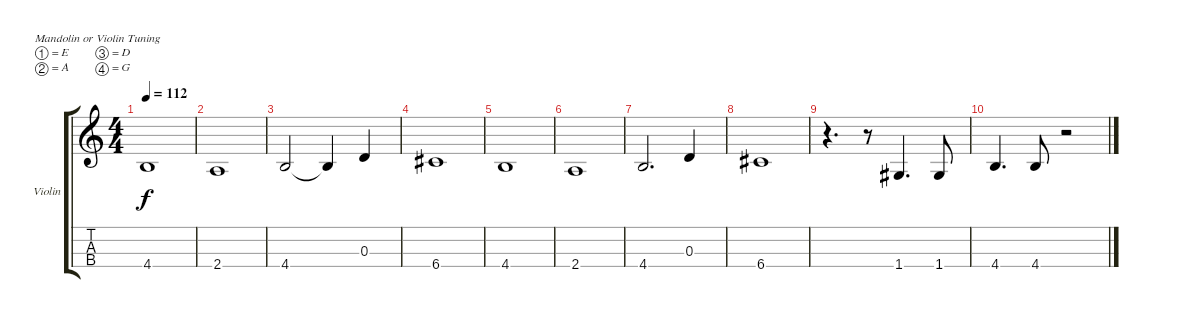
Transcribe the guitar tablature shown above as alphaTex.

\defaultSystemsLayout 4
\bracketExtendMode groupsimilarinstruments
\firstSystemTrackNameOrientation horizontal
\otherSystemsTrackNameOrientation horizontal
\track ("Violin" "Violin") {instrument violin}
\staff {score tabs}
\tuning (E5 A4 D4 G3)
\ts (4 4)
\tempo 112
\clef g2
\scale
0.333333
\ks c
4.4.1{dy f} |
\scale
0.333333 2.4.1 |
\scale
0.333333 4.4.2 4.4{t}.4 0.3.4 |
\scale
0.333333 6.4.1 |
\scale
0.333333 4.4.1 |
2.4.1 |
4.4.2{d} 0.3.4 |
6.4.1 |
r.4{d} r.8 1.4.4{d} 1.4.8 |
4.4.4{d} 4.4.8 r.2
